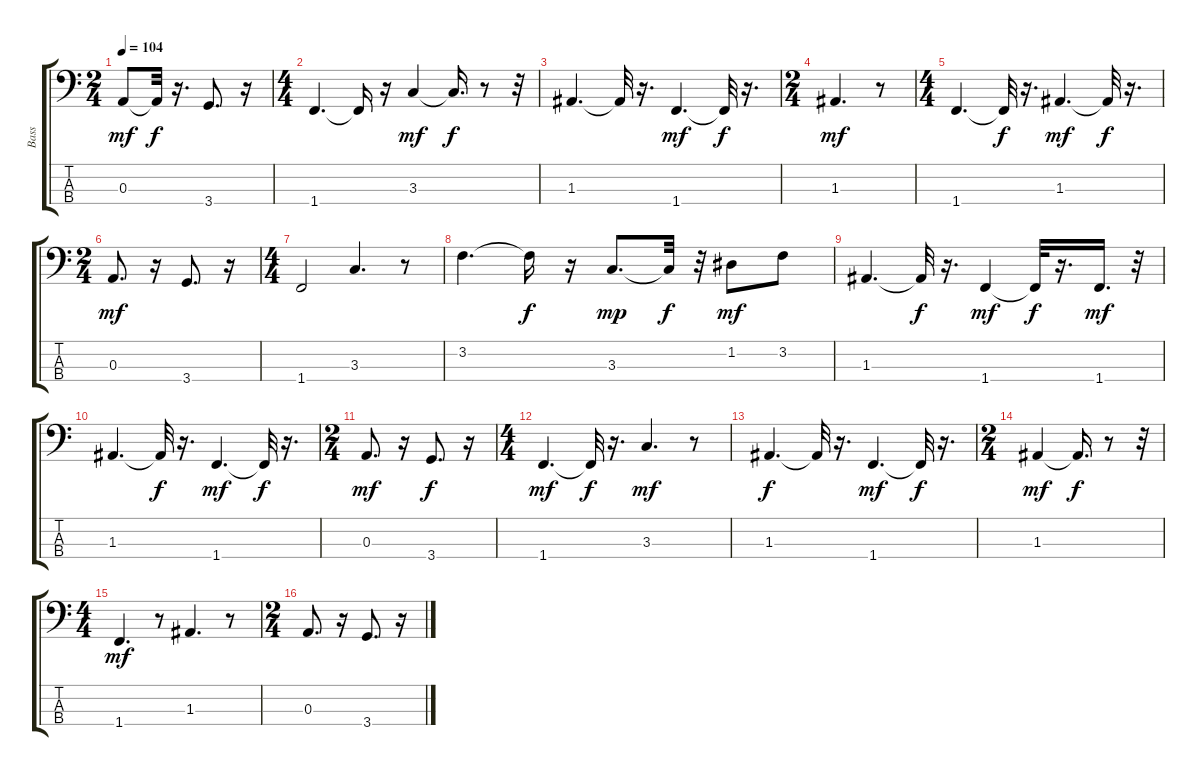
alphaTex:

\track ("Bass" "Bass") {instrument fretlessbass}
\staff {score tabs}
\tuning (G2 D2 A1 E1) {hide}
\ts (2 4)
\tempo 104
\clef f4
\ks c
0.3.8{dy mf} 0.3{t}.32{dy f} r.16{d} 3.4.8{d} r.16 |
\ts (4 4)
1.4.4{d} 1.4{t}.16 r.16 3.3.4{dy mf} 3.3{t}.16{d dy f} r.8 r.32 |
1.3.4{d} 1.3{t}.32 r.16{d} 1.4.4{d dy mf} 1.4{t}.32{dy f} r.16{d} |
\ts (2 4)
1.3.4{d dy mf} r.8 |
\ts (4 4)
1.4.4{d} 1.4{t}.32{dy f} r.16{d} 1.3.4{d dy mf} 1.3{t}.32{dy f} r.16{d} |
\ts (2 4)
0.3.8{d dy mf} r.16 3.4.8{d} r.16 |
\ts (4 4)
1.4.2 3.3.4{d} r.8 |
3.2.4{d} 3.2{t}.16{dy f} r.16 3.3.8{d dy mp} 3.3{t}.32{dy f} r.32 1.2.8{dy mf} 3.2.8 |
1.3.4{d} 1.3{t}.32{dy f} r.16{d} 1.4.4{dy mf} 1.4{t}.32{dy f} r.16{d} 1.4.16{d dy mf} r.32 |
1.3.4{d} 1.3{t}.32{dy f} r.16{d} 1.4.4{d dy mf} 1.4{t}.32{dy f} r.16{d} |
\ts (2 4)
0.3.8{d dy mf} r.16 3.4.8{d dy f} r.16 |
\ts (4 4)
1.4.4{d dy mf} 1.4{t}.32{dy f} r.16{d} 3.3.4{d dy mf} r.8 |
1.3.4{d dy f} 1.3{t}.32 r.16{d} 1.4.4{d dy mf} 1.4{t}.32{dy f} r.16{d} |
\ts (2 4)
1.3.4{dy mf} 1.3{t}.16{d dy f} r.8 r.32 |
\ts (4 4)
1.4.4{d dy mf} r.8 1.3.4{d} r.8 |
\ts (2 4)
0.3.8{d} r.16 3.4.8{d} r.16
